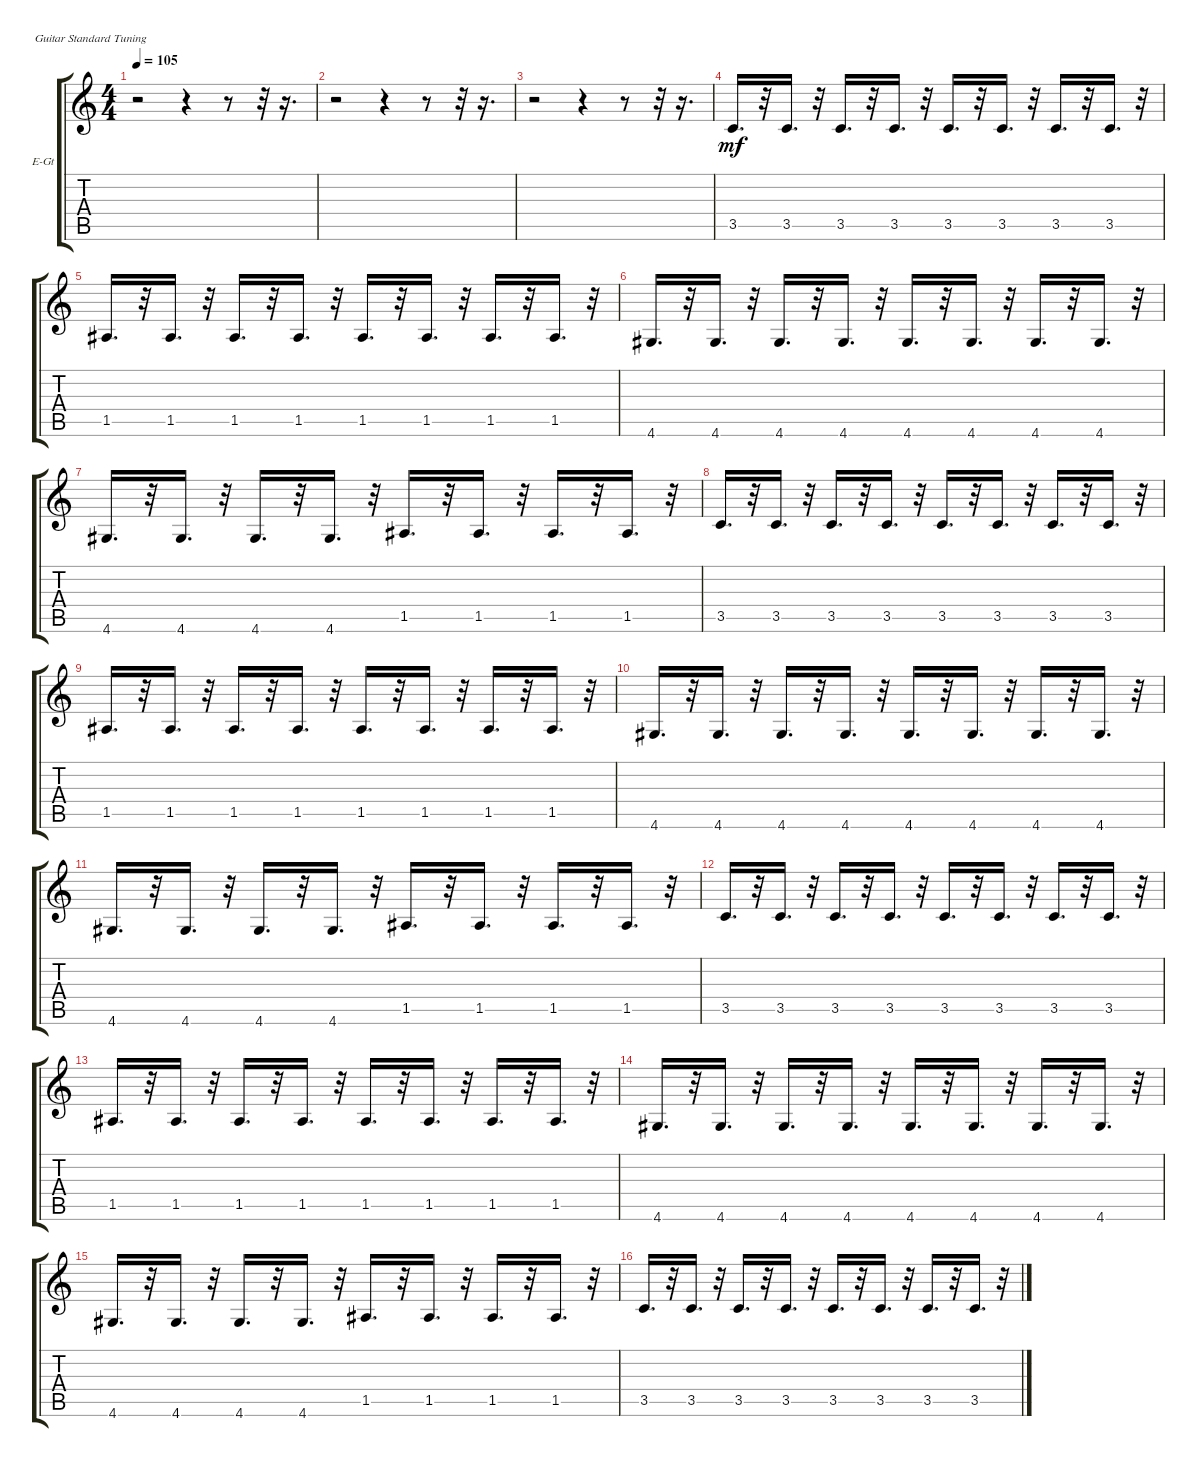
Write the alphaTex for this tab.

\bracketExtendMode groupsimilarinstruments
\firstSystemTrackNameOrientation horizontal
\otherSystemsTrackNameOrientation horizontal
\track ("Rolling in the deep" "E-Gt") {instrument electricguitarclean}
\staff {score tabs}
\tuning (E4 B3 G3 D3 A2 E2)
\ts (4 4)
\tempo 105
\clef g2
\ks c
r.2{dy mf} r.4 r.8 r.32 r.16{d} |
r.2 r.4 r.8 r.32 r.16{d} |
r.2 r.4 r.8 r.32 r.16{d} |
3.5.16{d} r.32 3.5.16{d} r.32 3.5.16{d} r.32 3.5.16{d} r.32 3.5.16{d} r.32 3.5.16{d} r.32 3.5.16{d} r.32 3.5.16{d} r.32 |
1.5.16{d} r.32 1.5.16{d} r.32 1.5.16{d} r.32 1.5.16{d} r.32 1.5.16{d} r.32 1.5.16{d} r.32 1.5.16{d} r.32 1.5.16{d} r.32 |
4.6.16{d} r.32 4.6.16{d} r.32 4.6.16{d} r.32 4.6.16{d} r.32 4.6.16{d} r.32 4.6.16{d} r.32 4.6.16{d} r.32 4.6.16{d} r.32 |
4.6.16{d} r.32 4.6.16{d} r.32 4.6.16{d} r.32 4.6.16{d} r.32 1.5.16{d} r.32 1.5.16{d} r.32 1.5.16{d} r.32 1.5.16{d} r.32 |
3.5.16{d} r.32 3.5.16{d} r.32 3.5.16{d} r.32 3.5.16{d} r.32 3.5.16{d} r.32 3.5.16{d} r.32 3.5.16{d} r.32 3.5.16{d} r.32 |
1.5.16{d} r.32 1.5.16{d} r.32 1.5.16{d} r.32 1.5.16{d} r.32 1.5.16{d} r.32 1.5.16{d} r.32 1.5.16{d} r.32 1.5.16{d} r.32 |
4.6.16{d} r.32 4.6.16{d} r.32 4.6.16{d} r.32 4.6.16{d} r.32 4.6.16{d} r.32 4.6.16{d} r.32 4.6.16{d} r.32 4.6.16{d} r.32 |
4.6.16{d} r.32 4.6.16{d} r.32 4.6.16{d} r.32 4.6.16{d} r.32 1.5.16{d} r.32 1.5.16{d} r.32 1.5.16{d} r.32 1.5.16{d} r.32 |
3.5.16{d} r.32 3.5.16{d} r.32 3.5.16{d} r.32 3.5.16{d} r.32 3.5.16{d} r.32 3.5.16{d} r.32 3.5.16{d} r.32 3.5.16{d} r.32 |
1.5.16{d} r.32 1.5.16{d} r.32 1.5.16{d} r.32 1.5.16{d} r.32 1.5.16{d} r.32 1.5.16{d} r.32 1.5.16{d} r.32 1.5.16{d} r.32 |
4.6.16{d} r.32 4.6.16{d} r.32 4.6.16{d} r.32 4.6.16{d} r.32 4.6.16{d} r.32 4.6.16{d} r.32 4.6.16{d} r.32 4.6.16{d} r.32 |
4.6.16{d} r.32 4.6.16{d} r.32 4.6.16{d} r.32 4.6.16{d} r.32 1.5.16{d} r.32 1.5.16{d} r.32 1.5.16{d} r.32 1.5.16{d} r.32 |
3.5.16{d} r.32 3.5.16{d} r.32 3.5.16{d} r.32 3.5.16{d} r.32 3.5.16{d} r.32 3.5.16{d} r.32 3.5.16{d} r.32 3.5.16{d} r.32
